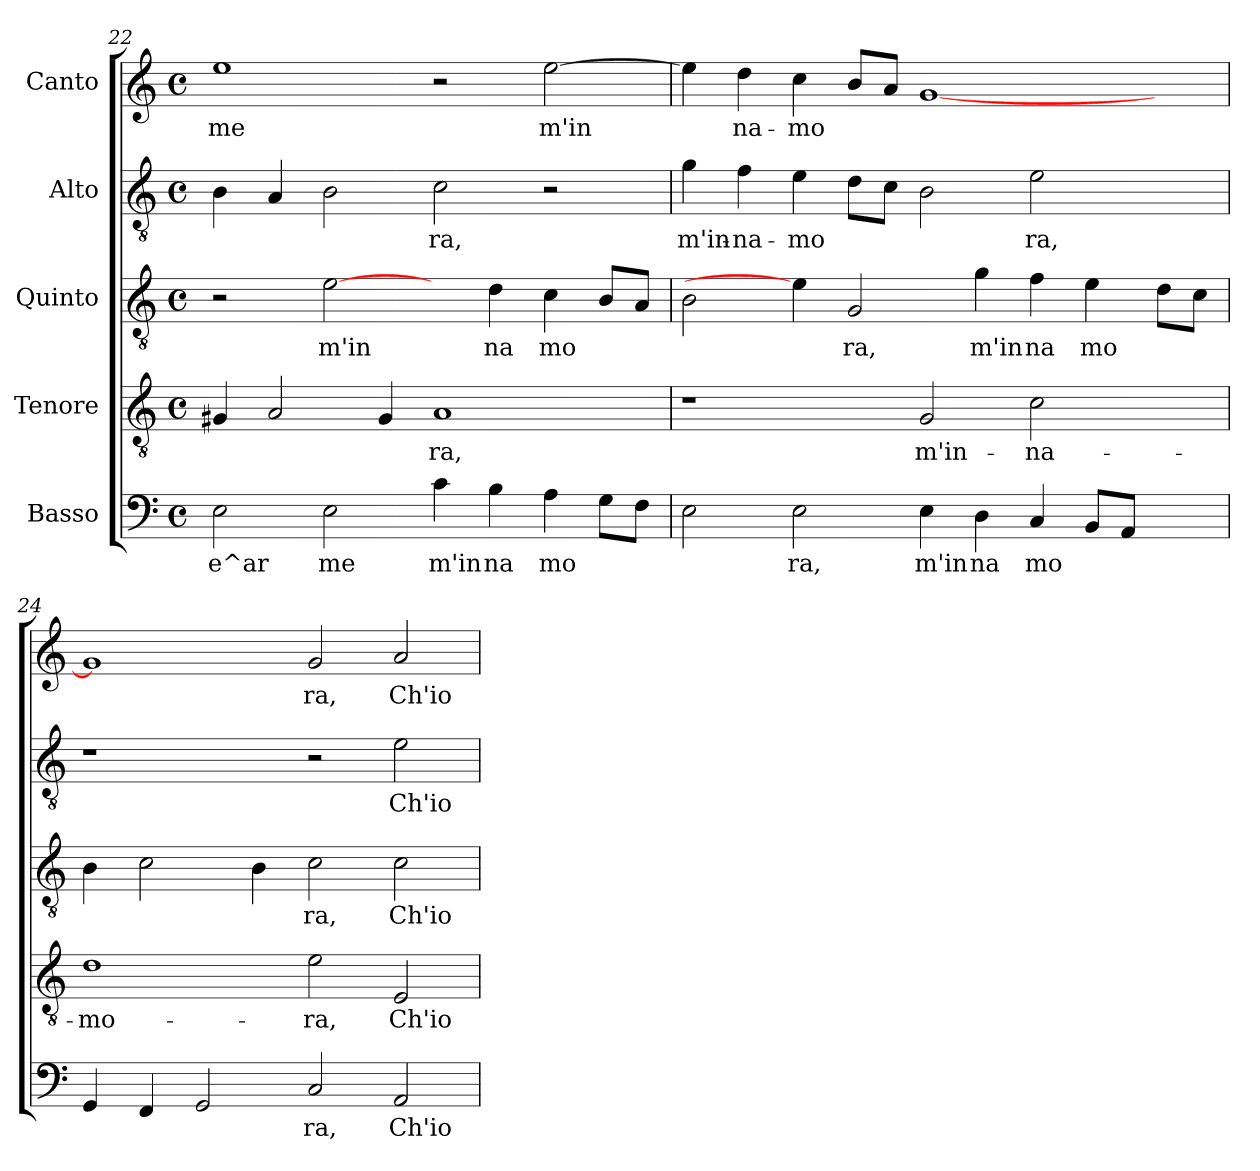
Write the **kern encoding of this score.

**kern	**text	**kern	**text	**kern	**text	**kern	**text	**kern	**text
*part5	*part5	*part4	*part4	*part3	*part3	*part2	*part2	*part1	*part1
*staff5	*staff5	*staff4	*staff4	*staff3	*staff3	*staff2	*staff2	*staff1	*staff1
*I"Basso	*	*I"Tenore	*	*I"Quinto	*	*I"Alto	*	*I"Canto	*
*clefF4	*	*clefGv2	*	*clefGv2	*	*clefGv2	*	*clefG2	*
*k[]	*	*k[]	*	*k[]	*	*k[]	*	*k[]	*
*C:	*	*C:	*	*C:	*	*C:	*	*C:	*
*M4/4	*	*M4/4	*	*M4/4	*	*M4/4	*	*M4/4	*
*met(c)	*	*met(c)	*	*met(c)	*	*met(c)	*	*met(c)	*
=22	=22	=22	=22	=22	=22	=22	=22	=22	=22
!	!LO:LY:b:cj	!	!LO:LY:b:cj	!	!	!	!LO:LY:b:cj	!	!LO:LY:b:cj
2E\	e^ar	4G#X/	--	2r	.	4B\	--	1ee	-me
!	!	!	!LO:LY:b:cj	!	!	!	!LO:LY:b:cj	!	!
.	.	2A/	--	.	.	4A/	--	.	.
!	!LO:LY:b:cj	!	!	!	!LO:LY:b:cj	!	!LO:LY:b:cj	!	!
2E\	me	.	.	[2e\	m'in	2B\	--	.	.
!	!	!	!LO:LY:b:cj	!	!	!	!	!	!
.	.	4G#/	--	.	.	.	.	.	.
!	!LO:LY:b:cj	!	!LO:LY:b:cj	!	!	!	!LO:LY:b:cj	!	!
4c\	m'in	1A	-ra,	4ryy	.	2c\	-ra,	2r	.
!	!LO:LY:b:cj	!	!	!	!LO:LY:b:cj	!	!	!	!
4B\	na	.	.	4d\	na	.	.	.	.
!	!LO:LY:b:cj	!	!	!	!LO:LY:b:cj	!	!	!	!LO:LY:b:cj
4A\	mo	.	.	4c\	mo	2r	.	[>2ee\	m'in-
!	!LO:LY:b:cj	!	!	!	!LO:LY:b:cj	!	!	!	!
8G\L	.	.	.	8B/L	.	.	.	.	.
!	!LO:LY:b:cj	!	!	!	!LO:LY:b:cj	!	!	!	!
8F\J	.	.	.	8A/J	.	.	.	.	.
=23	=23	=23	=23	=23	=23	=23	=23	=23	=23
!	!LO:LY:b:cj	!	!	!	!LO:LY:b:cj	!	!LO:LY:b:cj	!	!LO:LY:b:cj
2E\	.	1r	.	2B\	.	4g\	m'in-	4ee\]	--
!	!	!	!	!	!	!	!LO:LY:b:cj	!	!LO:LY:b:cj
.	.	.	.	.	.	4f\	-na-	4dd\	-na-
!	!LO:LY:b:cj	!	!	!	!	!	!LO:LY:b:cj	!	!LO:LY:b:cj
2E\	ra,	.	.	4e\]	.	4e\	-mo-	4cc\	-mo-
!	!	!	!	!	!LO:LY:b:cj	!	!LO:LY:b:cj	!	!LO:LY:b:cj
.	.	.	.	2G/	ra,	8d\L	--	8b/L	--
!	!	!	!	!	!	!	!LO:LY:b:cj	!	!LO:LY:b:cj
.	.	.	.	.	.	8c\J	--	8a/J	--
!	!LO:LY:b:cj	!	!LO:LY:b:cj	!	!	!	!LO:LY:b:cj	!	!LO:LY:b:cj
4E\	m'in	2G/	m'in-	.	.	2B\	--	[<1g	--
!	!LO:LY:b:cj	!	!	!	!LO:LY:b:cj	!	!	!	!
4D\	na	.	.	4g\	m'in	.	.	.	.
!	!LO:LY:b:cj	!	!LO:LY:b:cj	!	!LO:LY:b:cj	!	!LO:LY:b:cj	!	!
4C/	mo	2c\	-na-	4f\	na	2e\	-ra,	.	.
!	!LO:LY:b:cj	!	!	!	!LO:LY:b:cj	!	!	!	!
8BB/L	.	.	.	4e\	mo	.	.	.	.
!	!LO:LY:b:cj	!	!	!	!	!	!	!	!
8AA/J	.	.	.	.	.	.	.	.	.
!	!	!	!	!	!LO:LY:b:cj	!	!	!	!
4ryy	.	4ryy	.	8d\L	.	4ryy	.	4ryy	.
!	!	!	!	!	!LO:LY:b:cj	!	!	!	!
.	.	.	.	8c\J	.	.	.	.	.
!!LO:PB:g=z
=24	=24	=24	=24	=24	=24	=24	=24	=24	=24
!	!LO:LY:b:cj	!	!LO:LY:b:cj	!	!LO:LY:b:cj	!	!	!	!LO:LY:b:cj
4GG/	.	1d	-mo-	4B\	.	1r	.	1g]	--
!	!LO:LY:b:cj	!	!	!	!LO:LY:b:cj	!	!	!	!
4FF/	.	.	.	2c\	.	.	.	.	.
!	!LO:LY:b:cj	!	!	!	!	!	!	!	!
2GG/	.	.	.	.	.	.	.	.	.
!	!	!	!	!	!LO:LY:b:cj	!	!	!	!
.	.	.	.	4B\	.	.	.	.	.
!	!LO:LY:b:cj	!	!LO:LY:b:cj	!	!LO:LY:b:cj	!	!	!	!LO:LY:b:cj
2C/	ra,	2e\	-ra,	2c\	ra,	2r	.	2g/	-ra,
!	!LO:LY:b:cj	!	!LO:LY:b:cj	!	!LO:LY:b:cj	!	!LO:LY:b:cj	!	!LO:LY:b:cj
2AA/	Ch'io	2E/	Ch'io	2c\	Ch'io	2e\	Ch'io	2a/	Ch'io
=	=	=	=	=	=	=	=	=	=
*-	*-	*-	*-	*-	*-	*-	*-	*-	*-
